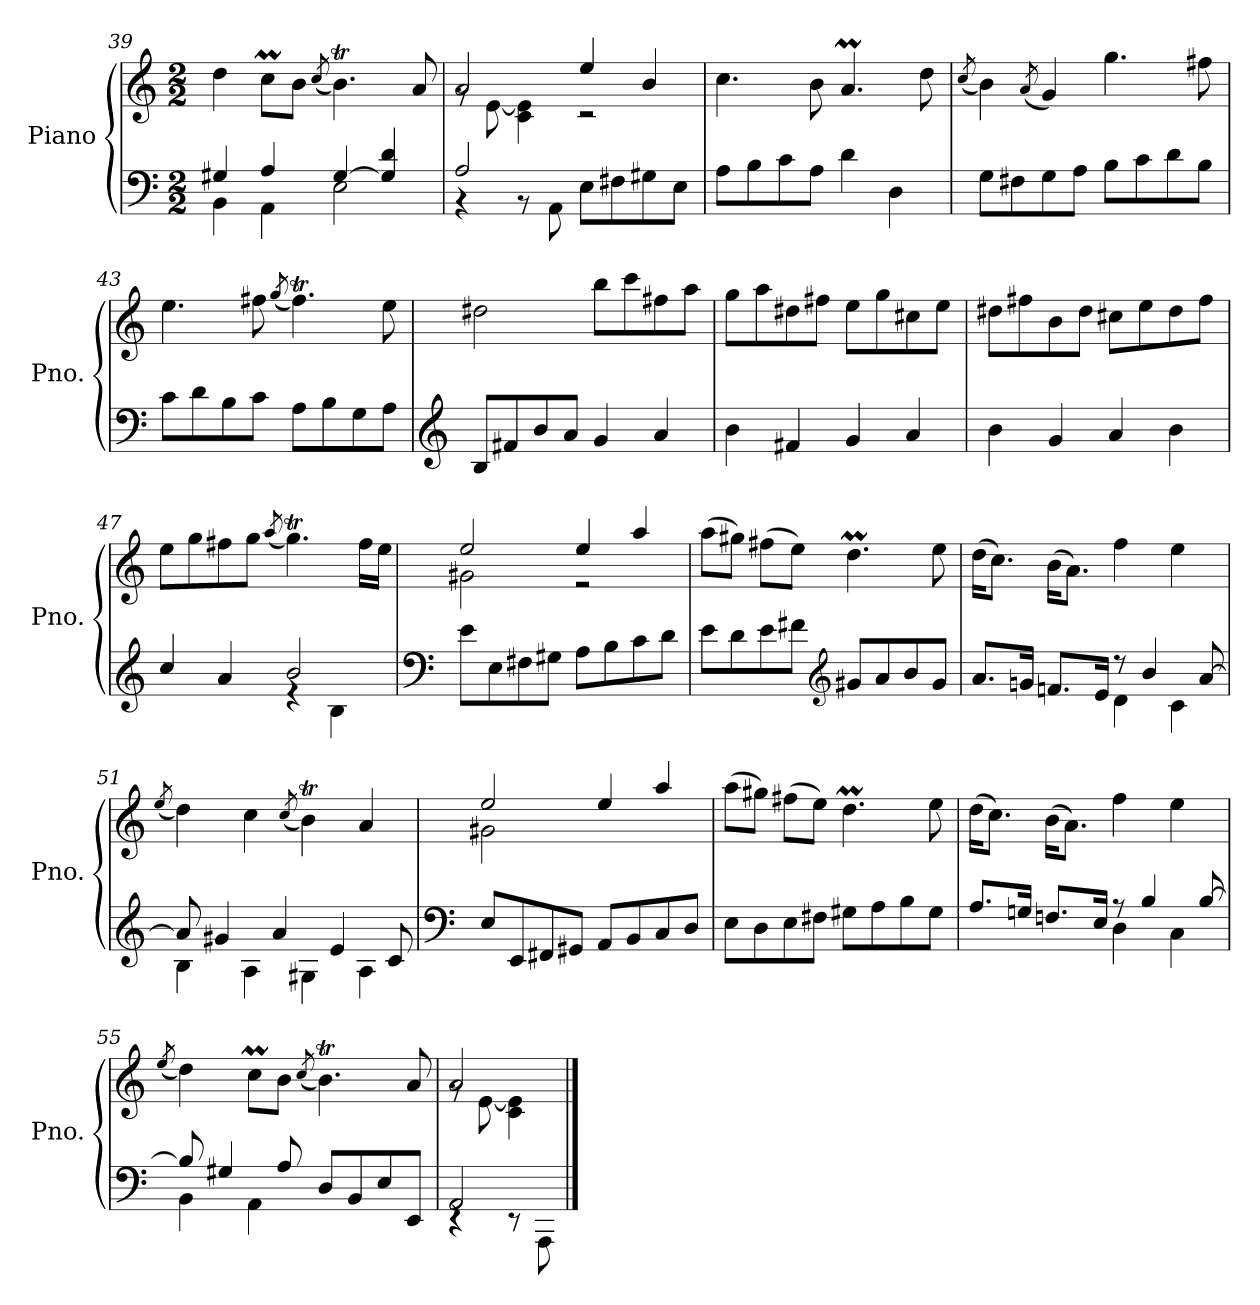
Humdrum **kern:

**kern	**kern
*part1	*part1
*staff2	*staff1
*I"Piano	*
*I'Pno.	*
*clefF4	*clefG2
*k[]	*k[]
*M2/2	*M2/2
=39	=39
*^	*
4G#X/	4BB\	4dd\
4A/	4AA\	8ccM\L
.	.	8b\J
.	.	(<8qcc/
[4G#/	2E\	4.bt\)
4G#/] 4d/	.	.
.	.	8a/
=40	=40	=40
*	*	*^
2A/	4r	2a/	8rg
.	.	.	[8e\
.	8r	.	4c\ 4e\]
.	8AA\	.	.
8E\L	2ryy	4ee/	2r
8F#X\	.	.	.
8G#X\	.	4b/	.
8E\J	.	.	.
*v	*v	*	*
*	*v	*v
!!LO:LB:g=z
=41	=41
8A\L	4.cc\
8B\	.
8c\	.
8A\J	8b\
4d\	4.aM/
4D\	.
.	8dd\
=42	=42
.	(<8qcc/
8G\L	4b\)
8F#X\	.
.	(<8qa/
8G\	4g/)
8A\J	.
8B\L	4.gg\
8c\	.
8d\	.
8B\J	8ff#X\
=43	=43
8c\L	4.ee\
8d\	.
8B\	.
8c\J	8ff#X\
.	(<8qgg/
8A\L	4.ff#t\)
8B\	.
8G\	.
8A\J	8ee\
=44	=44
*clefG2	*
8B/L	2dd#X\
8f#X/	.
8b/	.
8a/J	.
4g/	8bb\L
.	8ccc\
4a/	8ff#X\
.	8aa\J
=45	=45
4b\	8gg\L
.	8aa\
4f#X/	8dd#X\
.	8ff#X\J
4g/	8ee\L
.	8gg\
4a/	8cc#X\
.	8ee\J
!!LO:LB:g=z
=46	=46
4b\	8dd#X\L
.	8ff#X\
4g/	8b\
.	8dd#\J
4a/	8cc#X\L
.	8ee\
4b\	8dd#\
.	8ff#\J
=47	=47
*^	*
4cc/	2ryy	8ee\L
.	.	8gg\
4a/	.	8ff#X\
.	.	8gg\J
.	.	(<8qaa/
2b/	4re	4.ggT\)
.	4B\	.
.	.	16ff#\LL
.	.	16ee\JJ
*v	*v	*
=48	=48
*clefF4	*
*	*^
8e\L	2ee/	2g#X\
8E\	.	.
8F#X\	.	.
8G#X\J	.	.
8A\L	4ee/	2r
8B\	.	.
8c\	4aa/	.
8d\J	.	.
*	*v	*v
=49	=49
8e\L	(>8aa\L
8d\	8gg#X\J)
8e\	(>8ff#X\L
8f#X\J	8ee\J)
*clefG2	*
8g#X/L	4.ddM\
8a/	.
8b/	.
8g#/J	8ee\
=50	=50
*^	*
8.a/L	2ryy	(>16dd\KL
.	.	8.cc\J)
16gn/Jk	.	.
8.fn/L	.	(>16b\KL
.	.	8.a\J)
16e/Jk	.	.
8r	4d\	4ff\
4b/	.	.
.	4c\	4ee\
[8a/	.	.
!!LO:LB:g=z
=51	=51	=51
.	.	(<8qee/
8a/]	4B\	4dd\)
4g#X/	.	.
.	4A\	4cc\
4a/	.	.
.	.	(<8qcc/
.	4G#X\	4bt\)
4e/	.	.
.	4A\	4a/
8c/	.	.
*v	*v	*
=52	=52
*clefF4	*
*	*^
8E/L	2ee/	2g#X\
8EE/	.	.
8FF#X/	.	.
8GG#X/J	.	.
8AA/L	4ee/	2ryy
8BB/	.	.
8C/	4aa/	.
8D/J	.	.
*	*v	*v
=53	=53
8E\L	(>8aa\L
8D\	8gg#X\J)
8E\	(>8ff#X\L
8F#X\J	8ee\J)
8G#X\L	4.ddM\
8A\	.
8B\	.
8G#\J	8ee\
=54	=54
*^	*
8.A/L	2ryy	(>16dd\KL
.	.	8.cc\J)
16Gn/Jk	.	.
8.Fn/L	.	(>16b\KL
.	.	8.a\J)
16E/Jk	.	.
8rA	4D\	4ff\
4B/	.	.
.	4C\	4ee\
[8B/	.	.
=55	=55	=55
.	.	(<8qee/
8B/]	4BB\	4dd\)
4G#X/	.	.
.	4AA\	8ccM\L
8A/	.	8b\J
.	.	(<8qcc/
8D/L	2ryy	4.bt\)
8BB/	.	.
8E/	.	.
8EE/J	.	8a/
=56	=56	=56
*	*	*^
2AA/	4rEE	2a/	8rg
.	.	.	[8e\
.	8rEE	.	4c\ 4e\]
.	8AAA\	.	.
*v	*v	*	*
*	*v	*v
==	==
*-	*-
